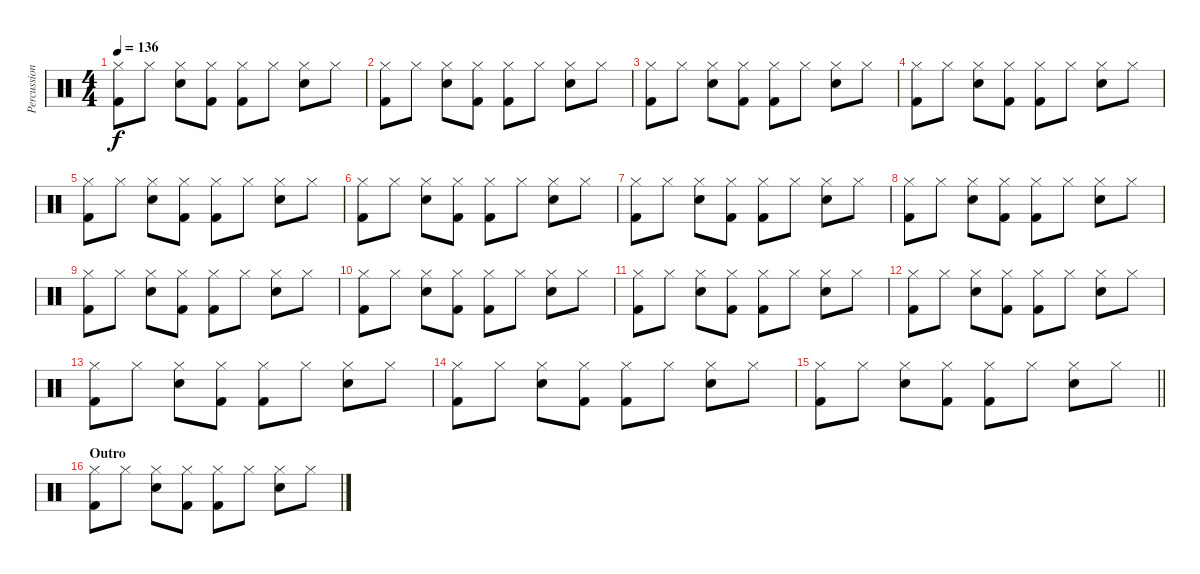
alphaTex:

\track ("Percussion" "Percussion") {instrument percussion}
\staff {score}
\articulation defaults
\ts (4 4)
\tempo 136
\clef neutral
\ks c
("Hi-Hat (closed)" "Kick (hit) 2").8{dy f} "Hi-Hat (closed)".8 ("Hi-Hat (closed)" "Snare (hit) 2").8 ("Hi-Hat (closed)" "Kick (hit) 2").8 ("Hi-Hat (closed)" "Kick (hit) 2").8 "Hi-Hat (closed)".8 ("Hi-Hat (closed)" "Snare (hit) 2").8 "Hi-Hat (closed)".8 |
("Hi-Hat (closed)" "Kick (hit) 2").8 "Hi-Hat (closed)".8 ("Hi-Hat (closed)" "Snare (hit) 2").8 ("Hi-Hat (closed)" "Kick (hit) 2").8 ("Hi-Hat (closed)" "Kick (hit) 2").8 "Hi-Hat (closed)".8 ("Hi-Hat (closed)" "Snare (hit) 2").8 "Hi-Hat (closed)".8 |
("Hi-Hat (closed)" "Kick (hit) 2").8 "Hi-Hat (closed)".8 ("Hi-Hat (closed)" "Snare (hit) 2").8 ("Hi-Hat (closed)" "Kick (hit) 2").8 ("Hi-Hat (closed)" "Kick (hit) 2").8 "Hi-Hat (closed)".8 ("Hi-Hat (closed)" "Snare (hit) 2").8 "Hi-Hat (closed)".8 |
("Hi-Hat (closed)" "Kick (hit) 2").8 "Hi-Hat (closed)".8 ("Hi-Hat (closed)" "Snare (hit) 2").8 ("Hi-Hat (closed)" "Kick (hit) 2").8 ("Hi-Hat (closed)" "Kick (hit) 2").8 "Hi-Hat (closed)".8 ("Hi-Hat (closed)" "Snare (hit) 2").8 "Hi-Hat (closed)".8 |
("Hi-Hat (closed)" "Kick (hit) 2").8 "Hi-Hat (closed)".8 ("Hi-Hat (closed)" "Snare (hit) 2").8 ("Hi-Hat (closed)" "Kick (hit) 2").8 ("Hi-Hat (closed)" "Kick (hit) 2").8 "Hi-Hat (closed)".8 ("Hi-Hat (closed)" "Snare (hit) 2").8 "Hi-Hat (closed)".8 |
("Hi-Hat (closed)" "Kick (hit) 2").8 "Hi-Hat (closed)".8 ("Hi-Hat (closed)" "Snare (hit) 2").8 ("Hi-Hat (closed)" "Kick (hit) 2").8 ("Hi-Hat (closed)" "Kick (hit) 2").8 "Hi-Hat (closed)".8 ("Hi-Hat (closed)" "Snare (hit) 2").8 "Hi-Hat (closed)".8 |
("Hi-Hat (closed)" "Kick (hit) 2").8 "Hi-Hat (closed)".8 ("Hi-Hat (closed)" "Snare (hit) 2").8 ("Hi-Hat (closed)" "Kick (hit) 2").8 ("Hi-Hat (closed)" "Kick (hit) 2").8 "Hi-Hat (closed)".8 ("Hi-Hat (closed)" "Snare (hit) 2").8 "Hi-Hat (closed)".8 |
("Hi-Hat (closed)" "Kick (hit) 2").8 "Hi-Hat (closed)".8 ("Hi-Hat (closed)" "Snare (hit) 2").8 ("Hi-Hat (closed)" "Kick (hit) 2").8 ("Hi-Hat (closed)" "Kick (hit) 2").8 "Hi-Hat (closed)".8 ("Hi-Hat (closed)" "Snare (hit) 2").8 "Hi-Hat (closed)".8 |
("Hi-Hat (closed)" "Kick (hit) 2").8 "Hi-Hat (closed)".8 ("Hi-Hat (closed)" "Snare (hit) 2").8 ("Hi-Hat (closed)" "Kick (hit) 2").8 ("Hi-Hat (closed)" "Kick (hit) 2").8 "Hi-Hat (closed)".8 ("Hi-Hat (closed)" "Snare (hit) 2").8 "Hi-Hat (closed)".8 |
("Hi-Hat (closed)" "Kick (hit) 2").8 "Hi-Hat (closed)".8 ("Hi-Hat (closed)" "Snare (hit) 2").8 ("Hi-Hat (closed)" "Kick (hit) 2").8 ("Hi-Hat (closed)" "Kick (hit) 2").8 "Hi-Hat (closed)".8 ("Hi-Hat (closed)" "Snare (hit) 2").8 "Hi-Hat (closed)".8 |
("Hi-Hat (closed)" "Kick (hit) 2").8 "Hi-Hat (closed)".8 ("Hi-Hat (closed)" "Snare (hit) 2").8 ("Hi-Hat (closed)" "Kick (hit) 2").8 ("Hi-Hat (closed)" "Kick (hit) 2").8 "Hi-Hat (closed)".8 ("Hi-Hat (closed)" "Snare (hit) 2").8 "Hi-Hat (closed)".8 |
("Hi-Hat (closed)" "Kick (hit) 2").8 "Hi-Hat (closed)".8 ("Hi-Hat (closed)" "Snare (hit) 2").8 ("Hi-Hat (closed)" "Kick (hit) 2").8 ("Hi-Hat (closed)" "Kick (hit) 2").8 "Hi-Hat (closed)".8 ("Hi-Hat (closed)" "Snare (hit) 2").8 "Hi-Hat (closed)".8 |
("Hi-Hat (closed)" "Kick (hit) 2").8 "Hi-Hat (closed)".8 ("Hi-Hat (closed)" "Snare (hit) 2").8 ("Hi-Hat (closed)" "Kick (hit) 2").8 ("Hi-Hat (closed)" "Kick (hit) 2").8 "Hi-Hat (closed)".8 ("Hi-Hat (closed)" "Snare (hit) 2").8 "Hi-Hat (closed)".8 |
("Hi-Hat (closed)" "Kick (hit) 2").8 "Hi-Hat (closed)".8 ("Hi-Hat (closed)" "Snare (hit) 2").8 ("Hi-Hat (closed)" "Kick (hit) 2").8 ("Hi-Hat (closed)" "Kick (hit) 2").8 "Hi-Hat (closed)".8 ("Hi-Hat (closed)" "Snare (hit) 2").8 "Hi-Hat (closed)".8 |
\barLineRight lightlight
("Hi-Hat (closed)" "Kick (hit) 2").8 "Hi-Hat (closed)".8 ("Hi-Hat (closed)" "Snare (hit) 2").8 ("Hi-Hat (closed)" "Kick (hit) 2").8 ("Hi-Hat (closed)" "Kick (hit) 2").8 "Hi-Hat (closed)".8 ("Hi-Hat (closed)" "Snare (hit) 2").8 "Hi-Hat (closed)".8 |
\section ("" "Outro")
("Hi-Hat (closed)" "Kick (hit) 2").8 "Hi-Hat (closed)".8 ("Hi-Hat (closed)" "Snare (hit) 2").8 ("Hi-Hat (closed)" "Kick (hit) 2").8 ("Hi-Hat (closed)" "Kick (hit) 2").8 "Hi-Hat (closed)".8 ("Hi-Hat (closed)" "Snare (hit) 2").8 "Hi-Hat (closed)".8
